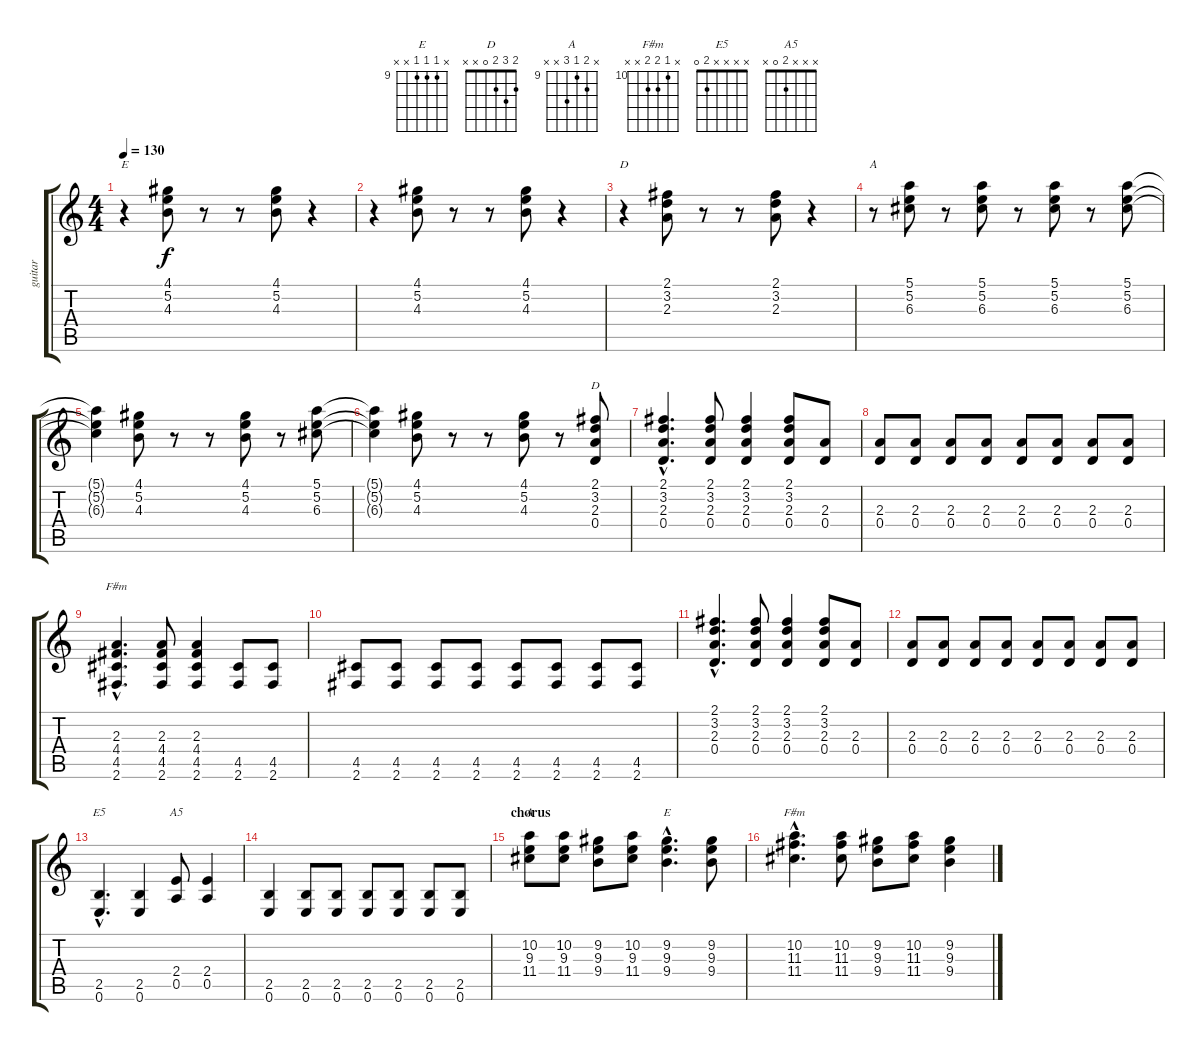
\track ("guitar" "guitar") {instrument distortionguitar}
\staff {score tabs}
\tuning (E4 B3 G3 D3 A2 E2) {hide}
\chord ("E" 4 5 4 x x x)
\chord ("D" 2 3 2 x x x)
\chord ("A" 5 5 6 x x x) {firstfret 5}
\chord ("D" 2 3 2 0 x x)
\chord ("F#m" x x 2 4 4 2)
\chord ("E5" x x x x 2 0)
\chord ("A5" x x x 2 0 x)
\chord ("A" x 10 9 11 x x) {firstfret 9}
\chord ("E" x 9 9 9 x x) {firstfret 9}
\chord ("F#m" x 10 11 11 x x) {firstfret 10}
\ts (4 4)
\tempo 130
\clef g2
\ks c
r.4{ch "E" dy f} (4.1 5.2 4.3).8 r.8 r.8 (4.1 5.2 4.3).8 r.4 |
r.4 (4.1 5.2 4.3).8 r.8 r.8 (4.1 5.2 4.3).8 r.4 |
r.4{ch "D"} (2.1 3.2 2.3).8 r.8 r.8 (2.1 3.2 2.3).8 r.4 |
r.8{ch "A"} (5.1 5.2 6.3).8 r.8 (5.1 5.2 6.3).8 r.8 (5.1 5.2 6.3).8 r.8 (5.1 5.2 6.3).8 |
(5.1{t} 5.2{t} 6.3{t}).4 (4.1 5.2 4.3).8 r.8 r.8 (4.1 5.2 4.3).8 r.8 (5.1 5.2 6.3).8 |
(5.1{t} 5.2{t} 6.3{t}).4 (4.1 5.2 4.3).8 r.8 r.8 (4.1 5.2 4.3).8 r.8 (2.1 3.2 2.3 0.4).8{ch "D"} |
(2.1{hac} 3.2{hac} 2.3{hac} 0.4{hac}).4{d} (2.1 3.2 2.3 0.4).8 (2.1 3.2 2.3 0.4).4 (2.1 3.2 2.3 0.4).8 (2.3 0.4).8 |
(2.3 0.4).8 (2.3 0.4).8 (2.3 0.4).8 (2.3 0.4).8 (2.3 0.4).8 (2.3 0.4).8 (2.3 0.4).8 (2.3 0.4).8 |
(2.3{hac} 4.4{hac} 4.5{hac} 2.6{hac}).4{d ch "F#m"} (2.3 4.4 4.5 2.6).8 (2.3 4.4 4.5 2.6).4 (4.5 2.6).8 (4.5 2.6).8 |
(4.5 2.6).8 (4.5 2.6).8 (4.5 2.6).8 (4.5 2.6).8 (4.5 2.6).8 (4.5 2.6).8 (4.5 2.6).8 (4.5 2.6).8 |
(2.1{hac} 3.2{hac} 2.3{hac} 0.4{hac}).4{d} (2.1 3.2 2.3 0.4).8 (2.1 3.2 2.3 0.4).4 (2.1 3.2 2.3 0.4).8 (2.3 0.4).8 |
(2.3 0.4).8 (2.3 0.4).8 (2.3 0.4).8 (2.3 0.4).8 (2.3 0.4).8 (2.3 0.4).8 (2.3 0.4).8 (2.3 0.4).8 |
(2.5{hac} 0.6{hac}).4{d ch "E5"} (2.5 0.6).4 (2.4 0.5).8{ch "A5"} (2.4 0.5).4 |
(2.5 0.6).4 (2.5 0.6).8 (2.5 0.6).8 (2.5 0.6).8 (2.5 0.6).8 (2.5 0.6).8 (2.5 0.6).8 |
\section ("" "chorus")
(10.2 9.3 11.4).8{ch "A"} (10.2 9.3 11.4).8 (9.2 9.3 9.4).8 (10.2 9.3 11.4).8 (9.2{hac} 9.3{hac} 9.4{hac}).4{d ch "E"} (9.2 9.3 9.4).8 |
(10.2{hac} 11.3{hac} 11.4{hac}).4{d ch "F#m"} (10.2 11.3 11.4).8 (9.2 9.3 9.4).8 (10.2 11.3 11.4).8 (9.2 9.3 9.4).4
